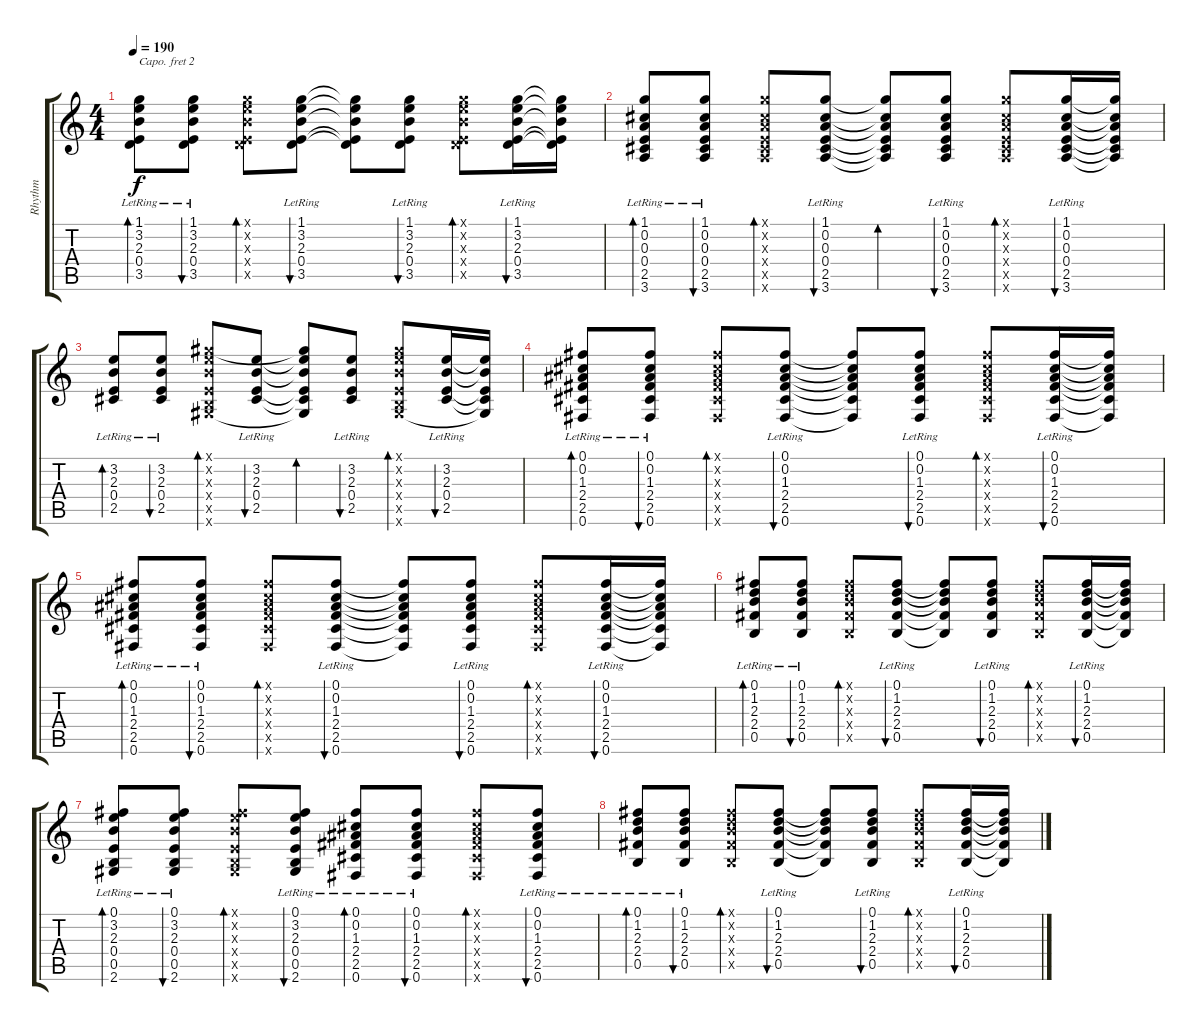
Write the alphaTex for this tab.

\track ("Rhythm" "Rhythm") {instrument acousticguitarsteel}
\staff {score tabs}
\capo 2
\tuning (E4 B3 G3 D3 A2 E2) {hide}
\ts (4 4)
\tempo 190
\clef g2
\ks c
(1.1{lr} 3.2{lr} 2.3{lr} 0.4{lr} 3.5{lr}).8{bd 60 dy f} (1.1{lr} 3.2{lr} 2.3{lr} 0.4{lr} 3.5{lr}).8{bu 60} (1.1{x} 3.2{x} 2.3{x} 0.4{x} 3.5{x}).8{bd 60} (1.1{lr} 3.2{lr} 2.3{lr} 0.4{lr} 3.5{lr}).8{bu 60} (1.1{t} 3.2{t} 2.3{t} 0.4{t} 3.5{t}).8 (1.1{lr} 3.2{lr} 2.3{lr} 0.4{lr} 3.5{lr}).8{bu 60} (1.1{x} 3.2{x} 2.3{x} 0.4{x} 3.5{x}).8{bd 60} (1.1{lr} 3.2{lr} 2.3{lr} 0.4{lr} 3.5{lr}).16{bu 60} (1.1{t} 3.2{t} 2.3{t} 0.4{t} 3.5{t}).16 |
(1.1{lr} 0.2{lr} 0.3{lr} 0.4{lr} 2.5{lr} 3.6{lr}).8{bd 60} (1.1{lr} 0.2{lr} 0.3{lr} 0.4{lr} 2.5{lr} 3.6{lr}).8{bu 60} (1.1{x} 0.2{x} 0.3{x} 0.4{x} 2.5{x} 3.6{x}).8{bd 60} (1.1{lr} 0.2{lr} 0.3{lr} 0.4{lr} 2.5{lr} 3.6{lr}).8{bu 60} (1.1{t} 0.2{t} 0.3{t} 0.4{t} 2.5{t} 3.6{t}).8{bd 60} (1.1{lr} 0.2{lr} 0.3{lr} 0.4{lr} 2.5{lr} 3.6{lr}).8{bu 60} (1.1{x} 0.2{x} 0.3{x} 0.4{x} 2.5{x} 3.6{x}).8{bd 60} (1.1{lr} 0.2{lr} 0.3{lr} 0.4{lr} 2.5{lr} 3.6{lr}).16{bu 60} (1.1{t} 0.2{t} 0.3{t} 0.4{t} 2.5{t} 3.6{t}).16 |
(3.2{lr} 2.3{lr} 0.4{lr} 2.5{lr}).8{bd 60} (3.2{lr} 2.3{lr} 0.4{lr} 2.5{lr}).8{bu 60} (2.1{x} 3.2{x} 2.3{x} 0.4{x} 0.5{x} 2.6{x}).8{bd 60} (3.2{lr} 2.3{lr} 0.4{lr} 2.5{lr}).8{bu 60} (2.1{t} 3.2{t} 2.3{t} 0.4{t} 2.5{t} 2.6{t}).8{bd 60} (3.2{lr} 2.3{lr} 0.4{lr} 2.5{lr}).8{bu 60} (2.1{x} 3.2{x} 2.3{x} 0.4{x} 0.5{x} 2.6{x}).8{bd 60} (3.2{lr} 2.3{lr} 0.4{lr} 2.5{lr}).16{bu 60} (3.2{t} 2.3{t} 0.4{t} 2.5{t} 2.6{t}).16 |
(0.1{lr} 0.2{lr} 1.3{lr} 2.4{lr} 2.5{lr} 0.6{lr}).8{bd 60} (0.1{lr} 0.2{lr} 1.3{lr} 2.4{lr} 2.5{lr} 0.6{lr}).8{bu 60} (0.1{x} 0.2{x} 1.3{x} 2.4{x} 2.5{x} 0.6{x}).8{bd 60} (0.1{lr} 0.2{lr} 1.3{lr} 2.4{lr} 2.5{lr} 0.6{lr}).8{bu 60} (0.1{t} 0.2{t} 1.3{t} 2.4{t} 2.5{t} 0.6{t}).8 (0.1{lr} 0.2{lr} 1.3{lr} 2.4{lr} 2.5{lr} 0.6{lr}).8{bu 60} (0.1{x} 0.2{x} 1.3{x} 2.4{x} 2.5{x} 0.6{x}).8{bd 60} (0.1{lr} 0.2{lr} 1.3{lr} 2.4{lr} 2.5{lr} 0.6{lr}).16{bu 60} (0.1{t} 0.2{t} 1.3{t} 2.4{t} 2.5{t} 0.6{t}).16 |
(0.1{lr} 0.2{lr} 1.3{lr} 2.4{lr} 2.5{lr} 0.6{lr}).8{bd 60} (0.1{lr} 0.2{lr} 1.3{lr} 2.4{lr} 2.5{lr} 0.6{lr}).8{bu 60} (0.1{x} 0.2{x} 1.3{x} 2.4{x} 2.5{x} 0.6{x}).8{bd 60} (0.1{lr} 0.2{lr} 1.3{lr} 2.4{lr} 2.5{lr} 0.6{lr}).8{bu 60} (0.1{t} 0.2{t} 1.3{t} 2.4{t} 2.5{t} 0.6{t}).8 (0.1{lr} 0.2{lr} 1.3{lr} 2.4{lr} 2.5{lr} 0.6{lr}).8{bu 60} (0.1{x} 0.2{x} 1.3{x} 2.4{x} 2.5{x} 0.6{x}).8{bd 60} (0.1{lr} 0.2{lr} 1.3{lr} 2.4{lr} 2.5{lr} 0.6{lr}).16{bu 60} (0.1{t} 0.2{t} 1.3{t} 2.4{t} 2.5{t} 0.6{t}).16 |
(0.1{lr} 1.2{lr} 2.3{lr} 2.4{lr} 0.5{lr}).8{bd 60} (0.1{lr} 1.2{lr} 2.3{lr} 2.4{lr} 0.5{lr}).8{bu 60} (0.1{x} 1.2{x} 2.3{x} 2.4{x} 0.5{x}).8{bd 60} (0.1{lr} 1.2{lr} 2.3{lr} 2.4{lr} 0.5{lr}).8{bu 60} (0.1{t} 1.2{t} 2.3{t} 2.4{t} 0.5{t}).8 (0.1{lr} 1.2{lr} 2.3{lr} 2.4{lr} 0.5{lr}).8{bu 60} (0.1{x} 1.2{x} 2.3{x} 2.4{x} 0.5{x}).8{bd 60} (0.1{lr} 1.2{lr} 2.3{lr} 2.4{lr} 0.5{lr}).16{bu 60} (0.1{t} 1.2{t} 2.3{t} 2.4{t} 0.5{t}).16 |
(0.1{lr} 3.2{lr} 2.3{lr} 0.4{lr} 0.5{lr} 2.6{lr}).8{bd 60} (0.1{lr} 3.2{lr} 2.3{lr} 0.4{lr} 0.5{lr} 2.6{lr}).8{bu 60} (0.1{x} 3.2{x} 2.3{x} 0.4{x} 0.5{x} 2.6{x}).8{bd 60} (0.1{lr} 3.2{lr} 2.3{lr} 0.4{lr} 0.5{lr} 2.6{lr}).8{bu 60} (0.1{lr} 0.2{lr} 1.3{lr} 2.4{lr} 2.5{lr} 0.6{lr}).8{bd 60} (0.1{lr} 0.2{lr} 1.3{lr} 2.4{lr} 2.5{lr} 0.6{lr}).8{bu 60} (0.1{x} 0.2{x} 1.3{x} 2.4{x} 2.5{x} 0.6{x}).8{bd 60} (0.1{lr} 0.2{lr} 1.3{lr} 2.4{lr} 2.5{lr} 0.6{lr}).8{bu 60} |
(0.1{lr} 1.2{lr} 2.3{lr} 2.4{lr} 0.5{lr}).8{bd 60} (0.1{lr} 1.2{lr} 2.3{lr} 2.4{lr} 0.5{lr}).8{bu 60} (0.1{x} 1.2{x} 2.3{x} 2.4{x} 0.5{x}).8{bd 60} (0.1{lr} 1.2{lr} 2.3{lr} 2.4{lr} 0.5{lr}).8{bu 60} (0.1{t} 1.2{t} 2.3{t} 2.4{t} 0.5{t}).8 (0.1{lr} 1.2{lr} 2.3{lr} 2.4{lr} 0.5{lr}).8{bu 60} (0.1{x} 1.2{x} 2.3{x} 2.4{x} 0.5{x}).8{bd 60} (0.1{lr} 1.2{lr} 2.3{lr} 2.4{lr} 0.5{lr}).16{bu 60} (0.1{t} 1.2{t} 2.3{t} 2.4{t} 0.5{t}).16
